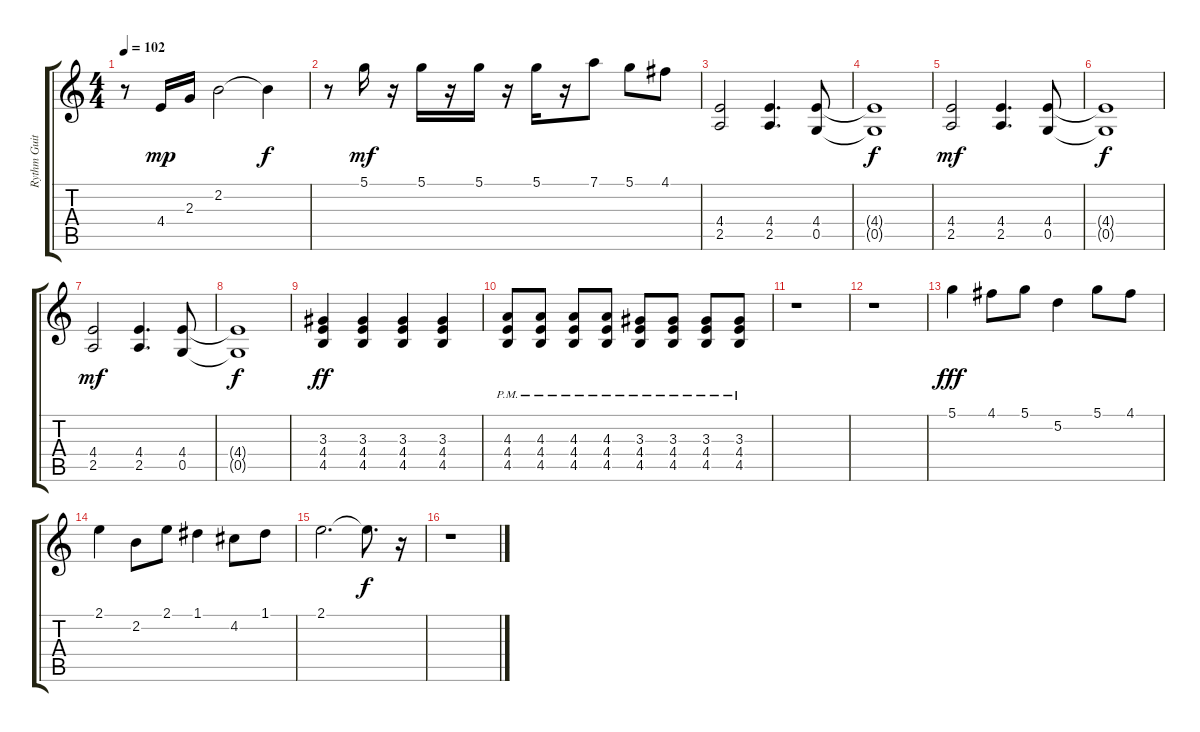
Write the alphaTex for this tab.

\track ("Rythm Guitar" "Rythm Guit") {instrument overdrivenguitar}
\staff {score tabs}
\tuning (D4 A3 F3 C3 G2 D2) {hide}
\ts (4 4)
\tempo 102
\clef g2
\ks c
r.8{dy f} 4.4.16{dy mp} 2.3.16 2.2.2 2.2{t}.4{dy f} |
r.8 5.1.16{dy mf} r.16 5.1.16 r.16 5.1.16 r.16 5.1.16 r.16 7.1.8 5.1.8 4.1.8 |
(4.4 2.5).2 (4.4 2.5).4{d} (4.4 0.5).8 |
(4.4{t} 0.5{t}).1{dy f} |
(4.4 2.5).2{dy mf} (4.4 2.5).4{d} (4.4 0.5).8 |
(4.4{t} 0.5{t}).1{dy f} |
(4.4 2.5).2{dy mf} (4.4 2.5).4{d} (4.4 0.5).8 |
(4.4{t} 0.5{t}).1{dy f} |
(3.3 4.4 4.5).4{dy ff} (3.3 4.4 4.5).4 (3.3 4.4 4.5).4 (3.3 4.4 4.5).4 |
(4.3{pm} 4.4{pm} 4.5{pm}).8 (4.3{pm} 4.4{pm} 4.5{pm}).8 (4.3{pm} 4.4{pm} 4.5{pm}).8 (4.3{pm} 4.4{pm} 4.5{pm}).8 (3.3{pm} 4.4{pm} 4.5{pm}).8 (3.3{pm} 4.4{pm} 4.5{pm}).8 (3.3{pm} 4.4{pm} 4.5{pm}).8 (3.3{pm} 4.4{pm} 4.5{pm}).8 |
r.1 |
r.1 |
5.1.4{dy fff volume 14} 4.1.8 5.1.8 5.2.4 5.1.8 4.1.8 |
2.1.4 2.2.8 2.1.8 1.1.4 4.2.8 1.1.8 |
2.1.2{d} 2.1{t}.8{d dy f} r.16 |
r.1
